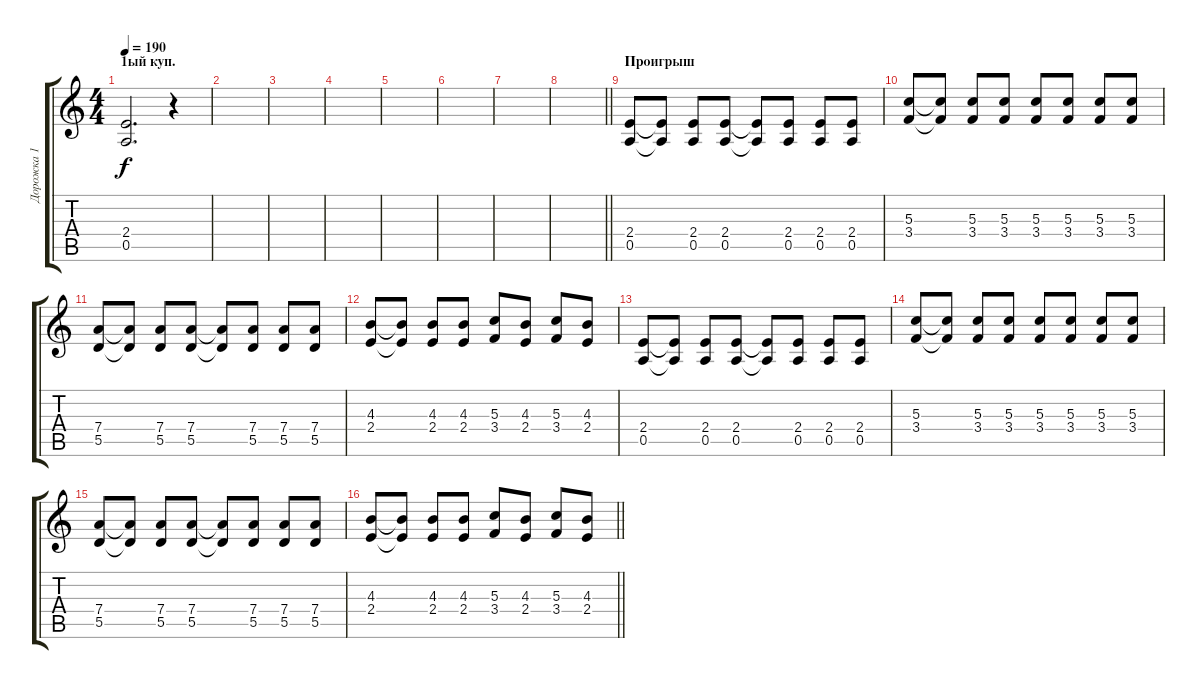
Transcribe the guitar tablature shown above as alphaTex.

\track ("Дорожка 1" "Дорожка 1") {instrument distortionguitar}
\staff {score tabs}
\tuning (E4 B3 G3 D3 A2 E2) {hide}
\ts (4 4)
\section ("" "1ый куп.")
\tempo 190
\clef g2
\ks c
(2.4 0.5).2{d dy f} r.4 |
|
|
|
|
|
|
\barLineRight lightlight
|
\section ("" "Проигрыш")
(2.4 0.5).8 (2.4{t} 0.5{t}).8 (2.4 0.5).8 (2.4 0.5).8 (2.4{t} 0.5{t}).8 (2.4 0.5).8 (2.4 0.5).8 (2.4 0.5).8 |
(5.3 3.4).8 (5.3{t} 3.4{t}).8 (5.3 3.4).8 (5.3 3.4).8 (5.3 3.4).8 (5.3 3.4).8 (5.3 3.4).8 (5.3 3.4).8 |
(7.4 5.5).8 (7.4{t} 5.5{t}).8 (7.4 5.5).8 (7.4 5.5).8 (7.4{t} 5.5{t}).8 (7.4 5.5).8 (7.4 5.5).8 (7.4 5.5).8 |
(4.3 2.4).8 (4.3{t} 2.4{t}).8 (4.3 2.4).8 (4.3 2.4).8 (5.3 3.4).8 (4.3 2.4).8 (5.3 3.4).8 (4.3 2.4).8 |
(2.4 0.5).8 (2.4{t} 0.5{t}).8 (2.4 0.5).8 (2.4 0.5).8 (2.4{t} 0.5{t}).8 (2.4 0.5).8 (2.4 0.5).8 (2.4 0.5).8 |
(5.3 3.4).8 (5.3{t} 3.4{t}).8 (5.3 3.4).8 (5.3 3.4).8 (5.3 3.4).8 (5.3 3.4).8 (5.3 3.4).8 (5.3 3.4).8 |
(7.4 5.5).8 (7.4{t} 5.5{t}).8 (7.4 5.5).8 (7.4 5.5).8 (7.4{t} 5.5{t}).8 (7.4 5.5).8 (7.4 5.5).8 (7.4 5.5).8 |
\barLineRight lightlight
(4.3 2.4).8 (4.3{t} 2.4{t}).8 (4.3 2.4).8 (4.3 2.4).8 (5.3 3.4).8 (4.3 2.4).8 (5.3 3.4).8 (4.3 2.4).8
